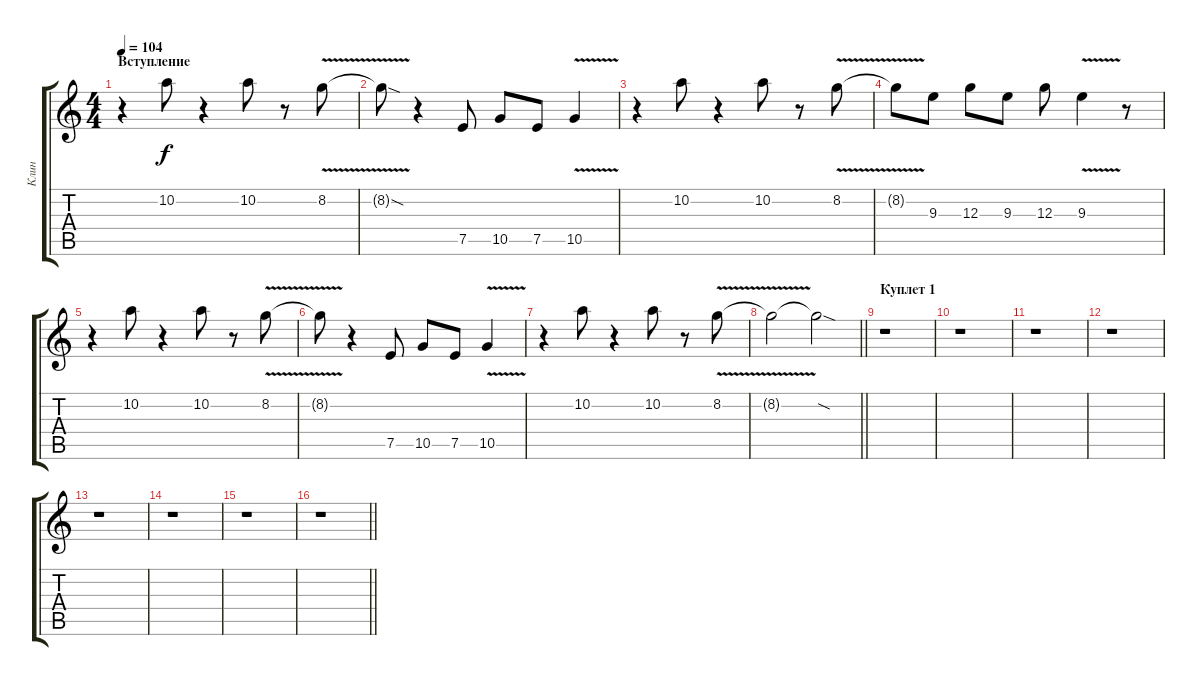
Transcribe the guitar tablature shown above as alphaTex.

\track ("Клин" "Клин") {instrument electricguitarclean}
\staff {score tabs}
\tuning (E4 B3 G3 D3 A2 E2) {hide}
\ts (4 4)
\section ("" "Вступление")
\tempo 104
\clef g2
\ks c
r.4{dy f instrument electricguitarclean} 10.2.8 r.4 10.2.8 r.8 8.2{v}.8 |
8.2{sod t}.8 r.4 7.5.8 10.5.8 7.5.8 10.5{v}.4 |
r.4 10.2.8 r.4 10.2.8 r.8 8.2{v}.8 |
8.2{t}.8 9.3.8 12.3.8 9.3.8 12.3.8 9.3{v}.4 r.8 |
r.4 10.2.8 r.4 10.2.8 r.8 8.2{v}.8 |
8.2{t}.8 r.4 7.5.8 10.5.8 7.5.8 10.5{v}.4 |
r.4 10.2.8 r.4 10.2.8 r.8 8.2{v}.8 |
\barLineRight lightlight
8.2{t}.2 8.2{sod t}.2 |
\section ("" "Куплет 1")
r.1 |
r.1 |
r.1 |
r.1 |
r.1 |
r.1 |
r.1 |
\barLineRight lightlight
r.1
